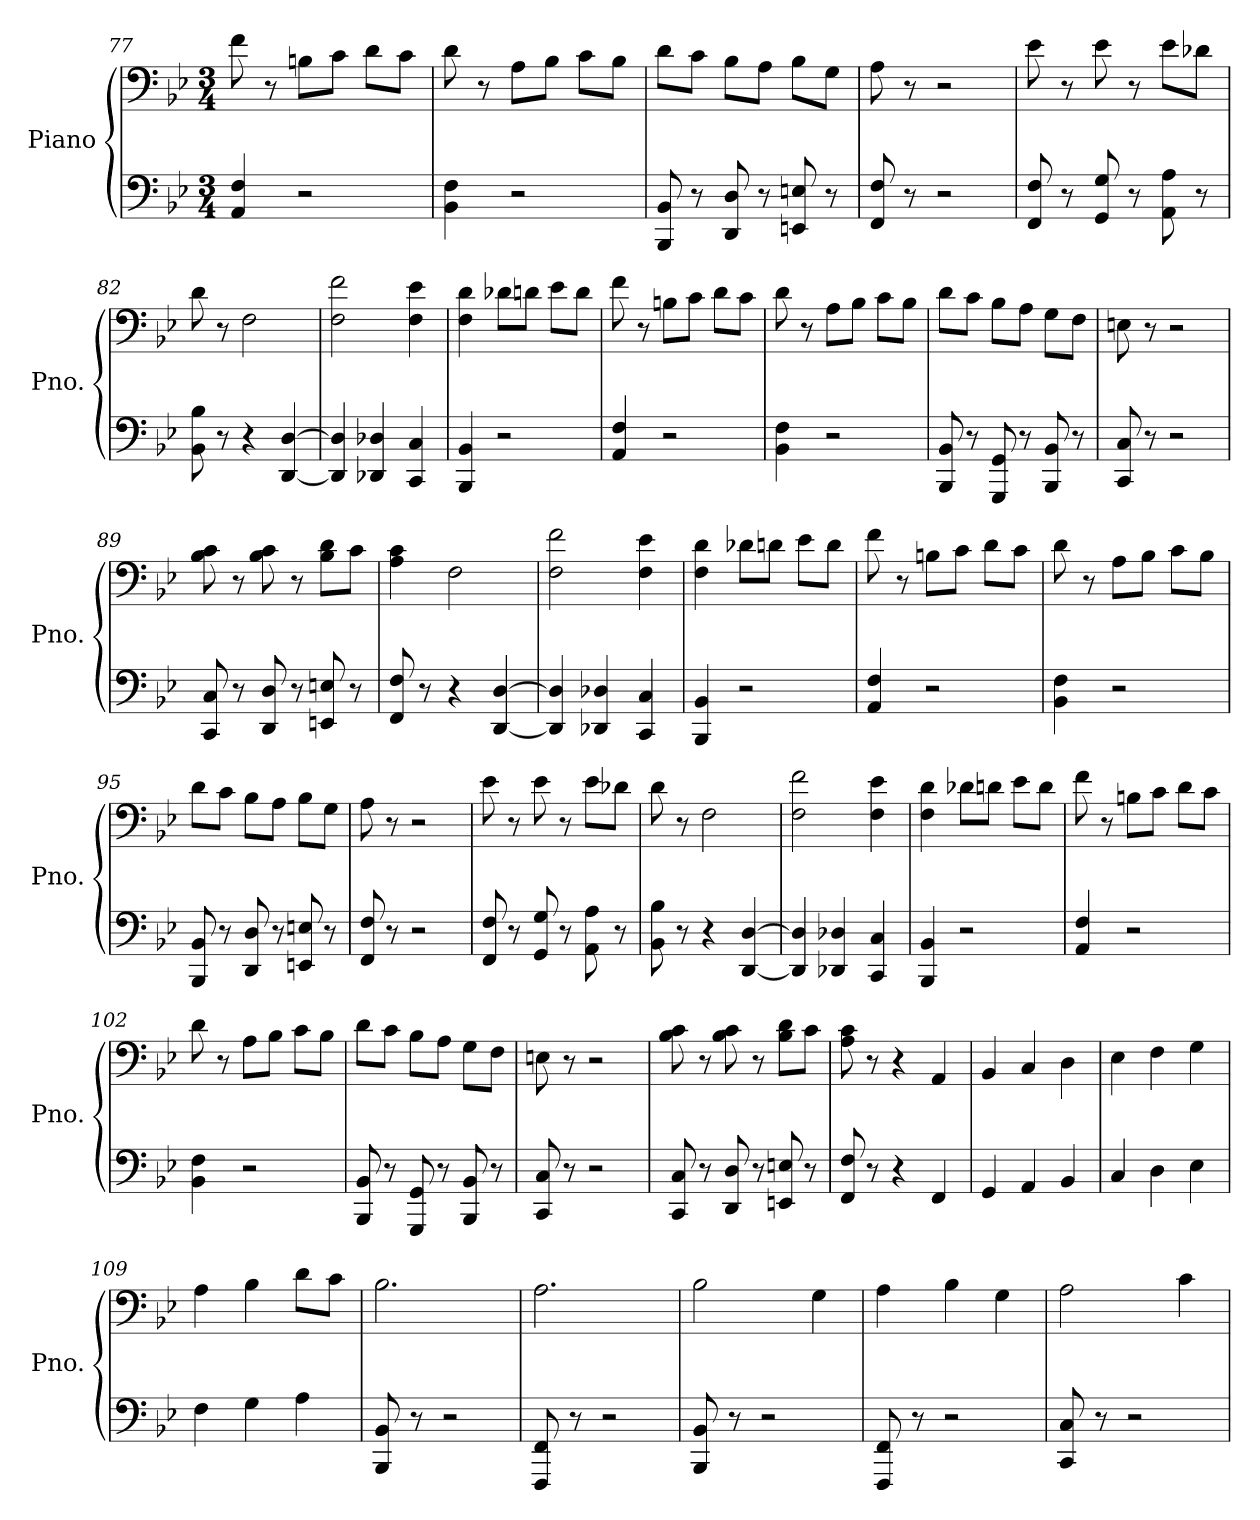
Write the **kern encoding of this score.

**kern	**kern
*part1	*part1
*staff2	*staff1
*I"Piano	*
*I'Pno.	*
*clefF4	*clefF4
*k[b-e-]	*k[b-e-]
*M3/4	*M3/4
=77	=77
4AA/ 4F/	8f\
.	8r
2r	8Bn\L
.	8c\J
.	8d\L
.	8c\J
=78	=78
4BB-\ 4F\	8d\
.	8r
2r	8A\L
.	8B-\J
.	8c\L
.	8B-\J
=79	=79
8BBB-/ 8BB-/	8d\L
8r	8c\J
8DD/ 8D/	8B-\L
8r	8A\J
8EEn/ 8En/	8B-\L
8r	8G\J
=80	=80
8FF/ 8F/	8A\
8r	8r
2r	2r
!!LO:LB:g=z
=81	=81
8FF/ 8F/	8e-\
8r	8r
8GG/ 8G/	8e-\
8r	8r
8AA\ 8A\	8e-\L
8r	8d-X\J
=82	=82
8BB-\ 8B-\	8d\
8r	8r
4r	2F\
[4DD/ [4D/	.
=83	=83
4DD/] 4D/]	2F\ 2f\
4DD-X/ 4D-X/	.
4CC/ 4C/	4F\ 4e-\
=84	=84
4BBB-/ 4BB-/	4F\ 4d\
2r	8d-X\L
.	8dn\J
.	8e-\L
.	8d\J
=85	=85
4AA/ 4F/	8f\
.	8r
2r	8Bn\L
.	8c\J
.	8d\L
.	8c\J
=86	=86
4BB-\ 4F\	8d\
.	8r
2r	8A\L
.	8B-\J
.	8c\L
.	8B-\J
!!LO:LB:g=z
=87	=87
8BBB-/ 8BB-/	8d\L
8r	8c\J
8GGG/ 8GG/	8B-\L
8r	8A\J
8BBB-/ 8BB-/	8G\L
8r	8F\J
=88	=88
8CC/ 8C/	8En\
8r	8r
2r	2r
=89	=89
8CC/ 8C/	8B-\ 8c\
8r	8r
8DD/ 8D/	8B-\ 8c\
8r	8r
8EEn/ 8En/	8B-\ 8d\L
8r	8c\J
=90	=90
8FF/ 8F/	4A\ 4c\
8r	.
4r	2F\
[4DD/ [4D/	.
=91	=91
4DD/] 4D/]	2F\ 2f\
4DD-X/ 4D-X/	.
4CC/ 4C/	4F\ 4e-\
=92	=92
4BBB-/ 4BB-/	4F\ 4d\
2r	8d-X\L
.	8dn\J
.	8e-\L
.	8d\J
=93	=93
4AA/ 4F/	8f\
.	8r
2r	8Bn\L
.	8c\J
.	8d\L
.	8c\J
!!LO:PB:g=z
=94	=94
4BB-\ 4F\	8d\
.	8r
2r	8A\L
.	8B-\J
.	8c\L
.	8B-\J
=95	=95
8BBB-/ 8BB-/	8d\L
8r	8c\J
8DD/ 8D/	8B-\L
8r	8A\J
8EEn/ 8En/	8B-\L
8r	8G\J
=96	=96
8FF/ 8F/	8A\
8r	8r
2r	2r
=97	=97
8FF/ 8F/	8e-\
8r	8r
8GG/ 8G/	8e-\
8r	8r
8AA\ 8A\	8e-\L
8r	8d-X\J
=98	=98
8BB-\ 8B-\	8d\
8r	8r
4r	2F\
[4DD/ [4D/	.
=99	=99
4DD/] 4D/]	2F\ 2f\
4DD-X/ 4D-X/	.
4CC/ 4C/	4F\ 4e-\
=100	=100
4BBB-/ 4BB-/	4F\ 4d\
2r	8d-X\L
.	8dn\J
.	8e-\L
.	8d\J
!!LO:LB:g=z
=101	=101
4AA/ 4F/	8f\
.	8r
2r	8Bn\L
.	8c\J
.	8d\L
.	8c\J
=102	=102
4BB-\ 4F\	8d\
.	8r
2r	8A\L
.	8B-\J
.	8c\L
.	8B-\J
=103	=103
8BBB-/ 8BB-/	8d\L
8r	8c\J
8GGG/ 8GG/	8B-\L
8r	8A\J
8BBB-/ 8BB-/	8G\L
8r	8F\J
=104	=104
8CC/ 8C/	8En\
8r	8r
2r	2r
=105	=105
8CC/ 8C/	8B-\ 8c\
8r	8r
8DD/ 8D/	8B-\ 8c\
8r	8r
8EEn/ 8En/	8B-\ 8d\L
8r	8c\J
=106	=106
8FF/ 8F/	8A\ 8c\
8r	8r
4r	4r
4FF/	4AA/
=107	=107
4GG/	4BB-/
4AA/	4C/
4BB-/	4D\
!!LO:LB:g=z
=108	=108
4C/	4E-\
4D\	4F\
4E-\	4G\
=109	=109
4F\	4A\
4G\	4B-\
4A\	8d\L
.	8c\J
=110	=110
8BBB-/ 8BB-/	2.B-\
8r	.
2r	.
=111	=111
8FFF/ 8FF/	2.A\
8r	.
2r	.
=112	=112
8BBB-/ 8BB-/	2B-\
8r	.
2r	.
.	4G\
=113	=113
8FFF/ 8FF/	4A\
8r	.
2r	4B-\
.	4G\
=114	=114
8CC/ 8C/	2A\
8r	.
2r	.
.	4c\
=	=
*-	*-
